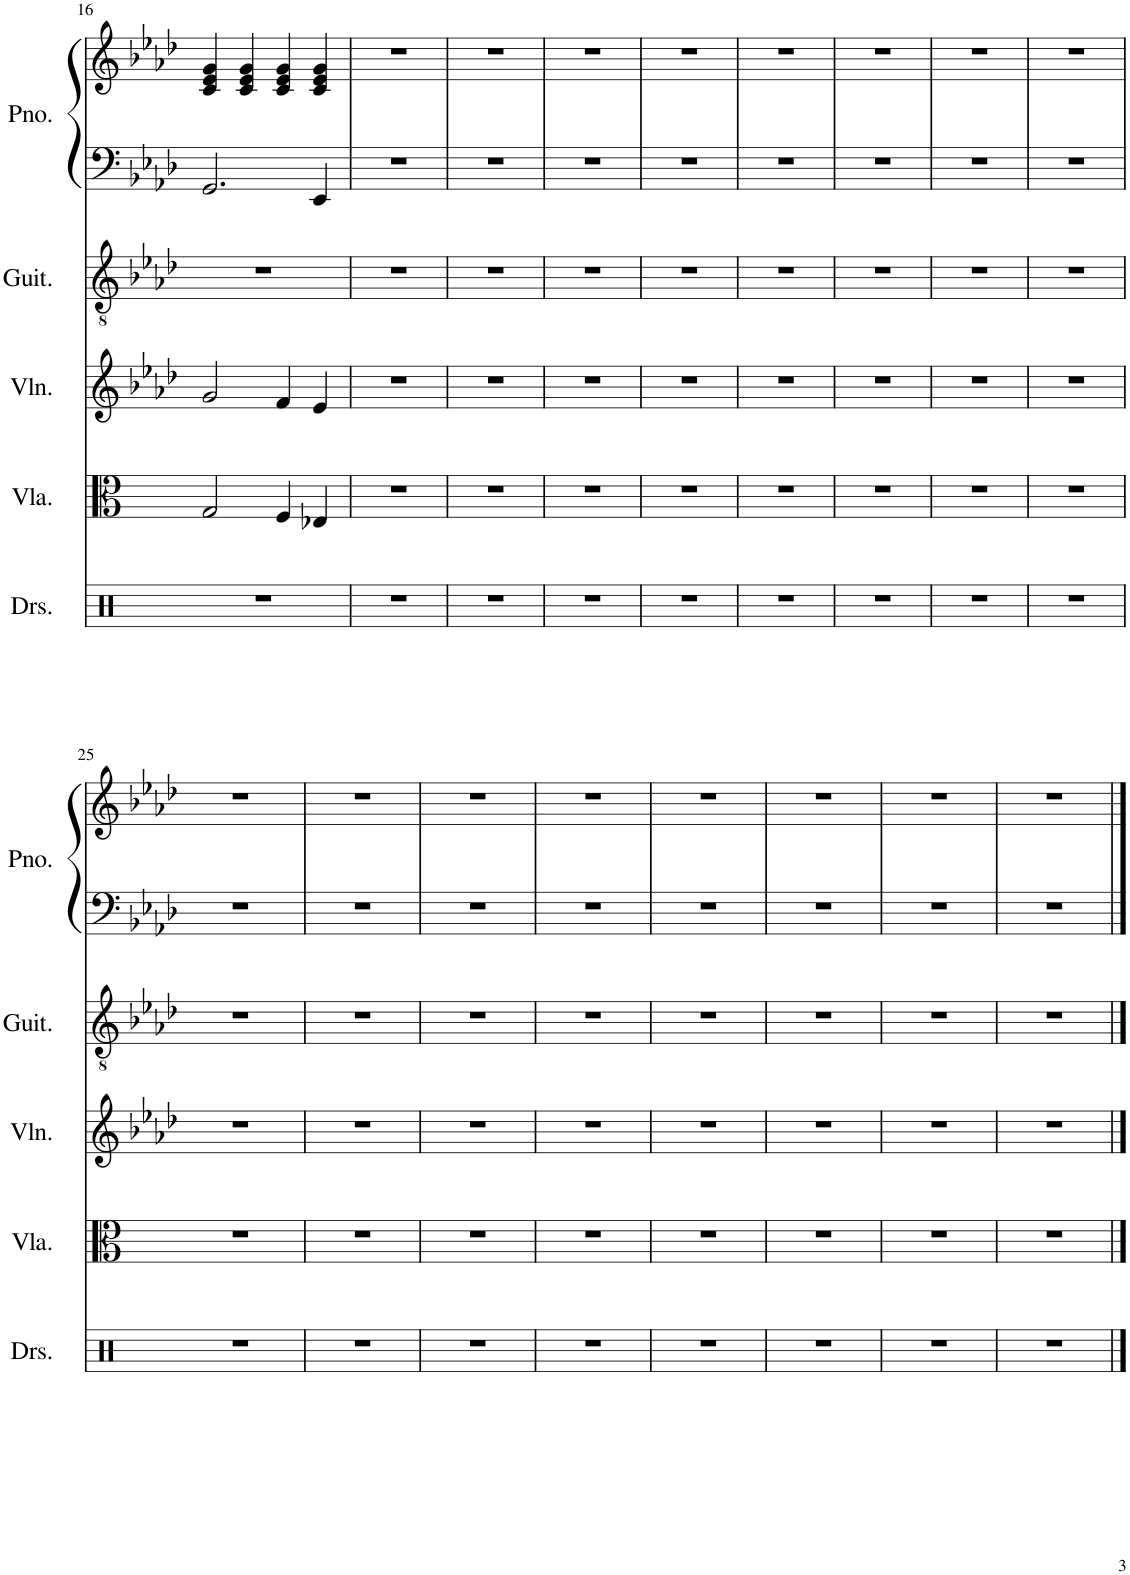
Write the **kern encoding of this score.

**kern	**kern	**kern	**kern	**kern	**kern
*part5	*part4	*part3	*part2	*part1	*part1
*staff6	*staff5	*staff4	*staff3	*staff2	*staff1
*I"Drumset	*I"Viola	*I"Violin	*I"Guitar	*I"Piano	*
*I'Drs.	*I'Vla.	*I'Vln.	*I'Guit.	*I'Pno.	*
!!LO:PB:g=z
*clefX	*clefC3	*clefG2	*clefGv2	*clefF4	*clefG2
*	*	*	*Trd7c12	*	*
*k[]	*k[]	*k[b-e-a-d-]	*k[b-e-a-d-]	*k[b-e-a-d-]	*k[b-e-a-d-]
*M4/4	*M4/4	*M4/4	*M4/4	*M4/4	*M4/4
=16	=16	=16	=16	=16	=16
1r	2G/	2g/	1r	2.GG/	4c/ 4e-/ 4g/
.	.	.	.	.	4c/ 4e-/ 4g/
.	4F/	4f/	.	.	4c/ 4e-/ 4g/
.	4E-X/	4e-/	.	4EE-/	4c/ 4e-/ 4g/
=17	=17	=17	=17	=17	=17
1r	1r	1r	1r	1r	1r
=18	=18	=18	=18	=18	=18
1r	1r	1r	1r	1r	1r
=19	=19	=19	=19	=19	=19
1r	1r	1r	1r	1r	1r
=20	=20	=20	=20	=20	=20
1r	1r	1r	1r	1r	1r
=21	=21	=21	=21	=21	=21
1r	1r	1r	1r	1r	1r
=22	=22	=22	=22	=22	=22
1r	1r	1r	1r	1r	1r
=23	=23	=23	=23	=23	=23
1r	1r	1r	1r	1r	1r
=24	=24	=24	=24	=24	=24
1r	1r	1r	1r	1r	1r
!!LO:LB:g=z
=25	=25	=25	=25	=25	=25
1r	1r	1r	1r	1r	1r
=26	=26	=26	=26	=26	=26
1r	1r	1r	1r	1r	1r
=27	=27	=27	=27	=27	=27
1r	1r	1r	1r	1r	1r
=28	=28	=28	=28	=28	=28
1r	1r	1r	1r	1r	1r
=29	=29	=29	=29	=29	=29
1r	1r	1r	1r	1r	1r
=30	=30	=30	=30	=30	=30
1r	1r	1r	1r	1r	1r
=31	=31	=31	=31	=31	=31
1r	1r	1r	1r	1r	1r
=32	=32	=32	=32	=32	=32
1r	1r	1r	1r	1r	1r
==	==	==	==	==	==
*-	*-	*-	*-	*-	*-
